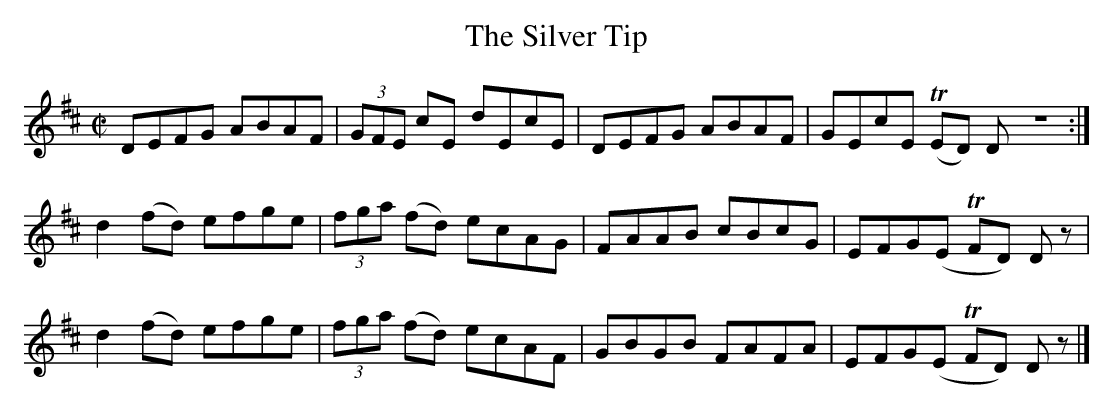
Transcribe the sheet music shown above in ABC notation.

X:1
T: The Silver Tip
M: C|
L: 1/8
K: D
DEFG ABAF|(3GFE cE dEcE|DEFG ABAF|GEcE (TED) DZ:|
d2(fd) efge|(3fga (fd) ecAG|FAAB cBcG|EFG(E TFD) Dz|
d2(fd) efge|(3fga (fd) ecAF|GBGB FAFA|EFG(E TFD) Dz|]
